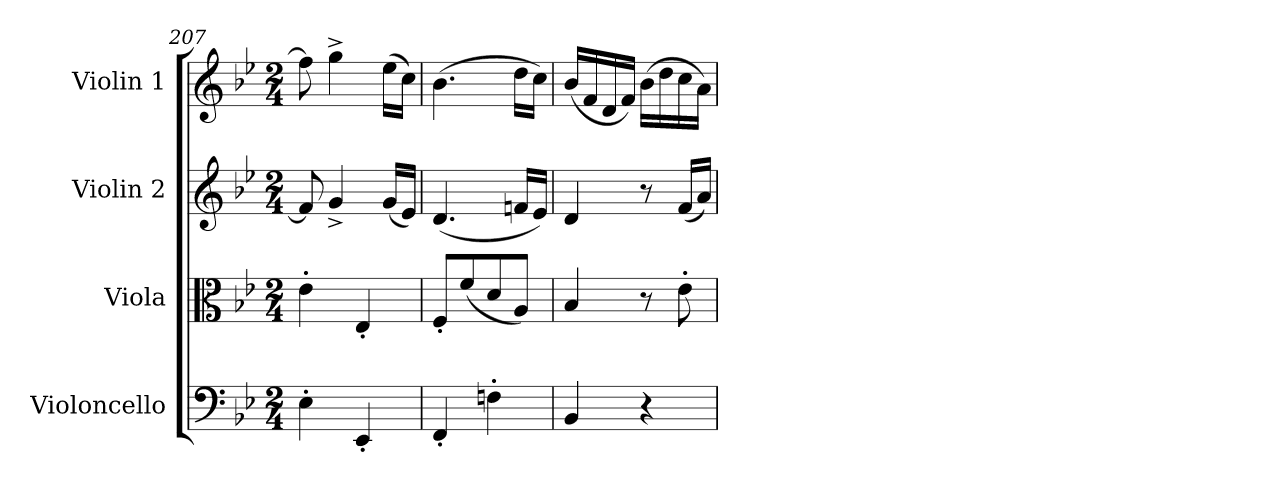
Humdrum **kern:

**kern	**kern	**kern	**kern
*part4	*part3	*part2	*part1
*staff4	*staff3	*staff2	*staff1
*I"Violoncello	*I"Viola	*I"Violin 2	*I"Violin 1
*I'Vc	*I'Vla	*I'Vln	*I'Vln
*clefF4	*clefC3	*clefG2	*clefG2
*k[b-e-]	*k[b-e-]	*k[b-e-]	*k[b-e-]
*M2/4	*M2/4	*M2/4	*M2/4
=207	=207	=207	=207
4E-'\	4e-'\	8f#/]	8ff#\]
.	.	4g^/	4gg^\
4EE-'/	4E-'/	.	.
.	.	(16g/LL	(16ee-\LL
.	.	16e-/JJ)	16cc\JJ)
=208	=208	=208	=208
4FF'/	8F'/L	(4.d/	(4.b-\
.	(8f/	.	.
4Fn'\	8d/	.	.
.	8A/J)	16fn/LL	16dd\LL
.	.	16e-/JJ)	16cc\JJ)
!!LO:LB:g=z
=209	=209	=209	=209
4BB-/	4B-/	4d/	(16b-/LL
.	.	.	16f/
.	.	.	16d/
.	.	.	16f/JJ)
4r	8r	8r	(16b-\LL
.	.	.	16dd\
.	8e-'\	(16f/LL	16cc\
.	.	16a/JJ)	16a\JJ)
=	=	=	=
*-	*-	*-	*-
